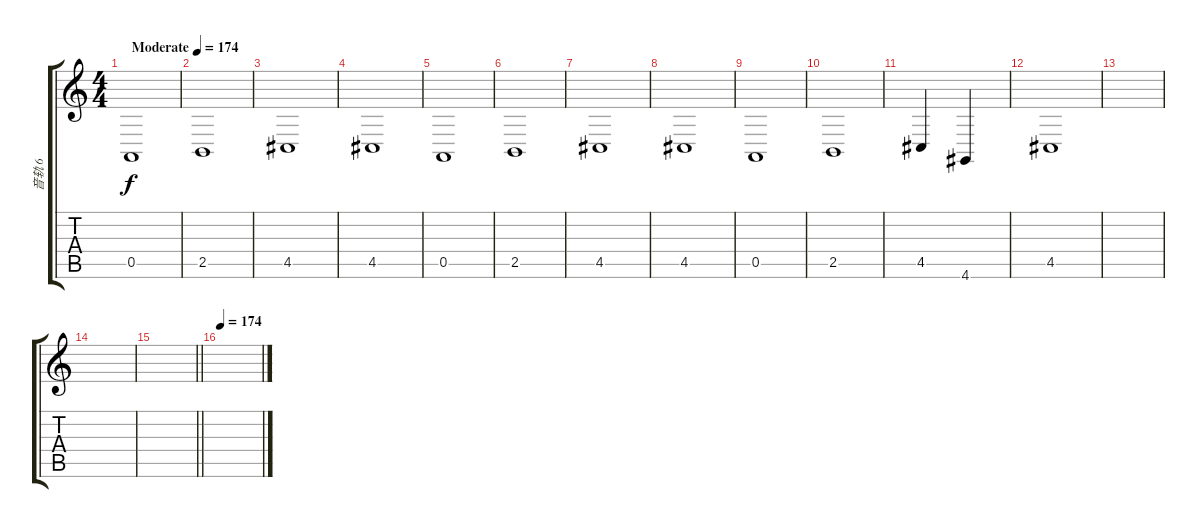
\track ("音轨 6" "音轨 6") {instrument stringensemble2}
\staff {score tabs}
\tuning (E4 B3 G3 D3 A2 E2) {hide}
\ts (4 4)
\tempo (174 "Moderate")
\tempo 115
\tempo (174 "Moderate")
\clef g2
\ks c
0.5.1{dy f instrument stringensemble2} |
2.5.1 |
4.5.1 |
4.5.1 |
0.5.1 |
2.5.1 |
4.5.1 |
4.5.1 |
0.5.1 |
2.5.1 |
4.5.4 4.6.4 |
4.5.1 |
|
|
\barLineRight lightlight
|
\tempo 174
